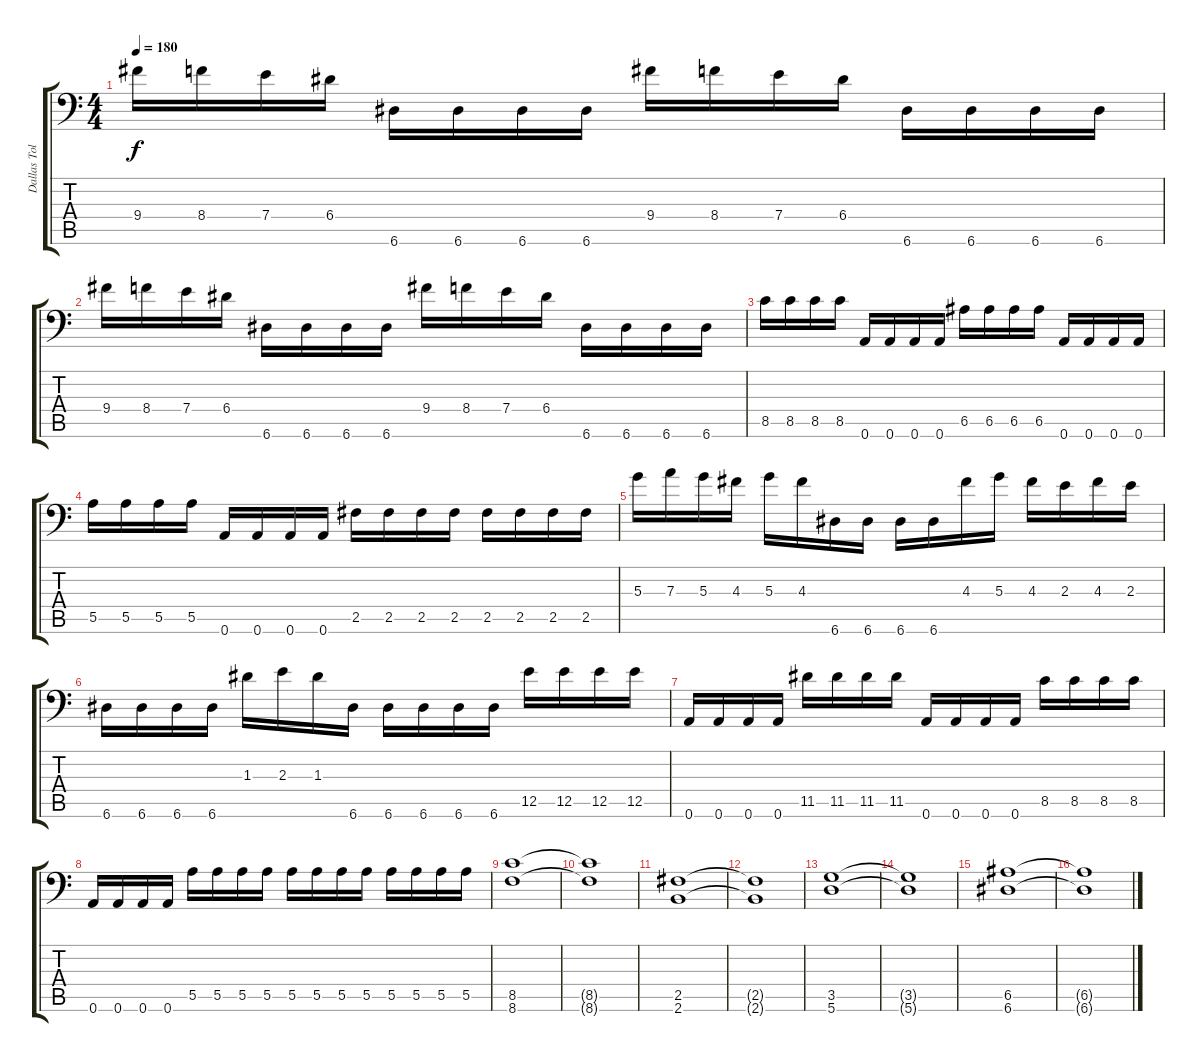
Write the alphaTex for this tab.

\track ("Dallas Toler-Wade (Lead)" "Dallas Tol") {instrument distortionguitar}
\staff {score tabs}
\tuning (B3 Gb3 D3 A2 E2 A1) {hide}
\ts (4 4)
\tempo 180
\clef f4
\ks c
9.4.16{dy f} 8.4.16 7.4.16 6.4.16 6.6.16 6.6.16 6.6.16 6.6.16 9.4.16 8.4.16 7.4.16 6.4.16 6.6.16 6.6.16 6.6.16 6.6.16 |
9.4.16 8.4.16 7.4.16 6.4.16 6.6.16 6.6.16 6.6.16 6.6.16 9.4.16 8.4.16 7.4.16 6.4.16 6.6.16 6.6.16 6.6.16 6.6.16 |
8.5.16 8.5.16 8.5.16 8.5.16 0.6.16 0.6.16 0.6.16 0.6.16 6.5.16 6.5.16 6.5.16 6.5.16 0.6.16 0.6.16 0.6.16 0.6.16 |
5.5.16 5.5.16 5.5.16 5.5.16 0.6.16 0.6.16 0.6.16 0.6.16 2.5.16 2.5.16 2.5.16 2.5.16 2.5.16 2.5.16 2.5.16 2.5.16 |
5.3.16 7.3.16 5.3.16 4.3.16 5.3.16 4.3.16 6.6.16 6.6.16 6.6.16 6.6.16 4.3.16 5.3.16 4.3.16 2.3.16 4.3.16 2.3.16 |
6.6.16 6.6.16 6.6.16 6.6.16 1.3.16 2.3.16 1.3.16 6.6.16 6.6.16 6.6.16 6.6.16 6.6.16 12.5.16 12.5.16 12.5.16 12.5.16 |
0.6.16 0.6.16 0.6.16 0.6.16 11.5.16 11.5.16 11.5.16 11.5.16 0.6.16 0.6.16 0.6.16 0.6.16 8.5.16 8.5.16 8.5.16 8.5.16 |
0.6.16 0.6.16 0.6.16 0.6.16 5.5.16 5.5.16 5.5.16 5.5.16 5.5.16 5.5.16 5.5.16 5.5.16 5.5.16 5.5.16 5.5.16 5.5.16 |
(8.5 8.6).1 |
(8.5{t} 8.6{t}).1 |
(2.5 2.6).1 |
(2.5{t} 2.6{t}).1 |
(3.5 5.6).1 |
(3.5{t} 5.6{t}).1 |
(6.5 6.6).1 |
(6.5{t} 6.6{t}).1
